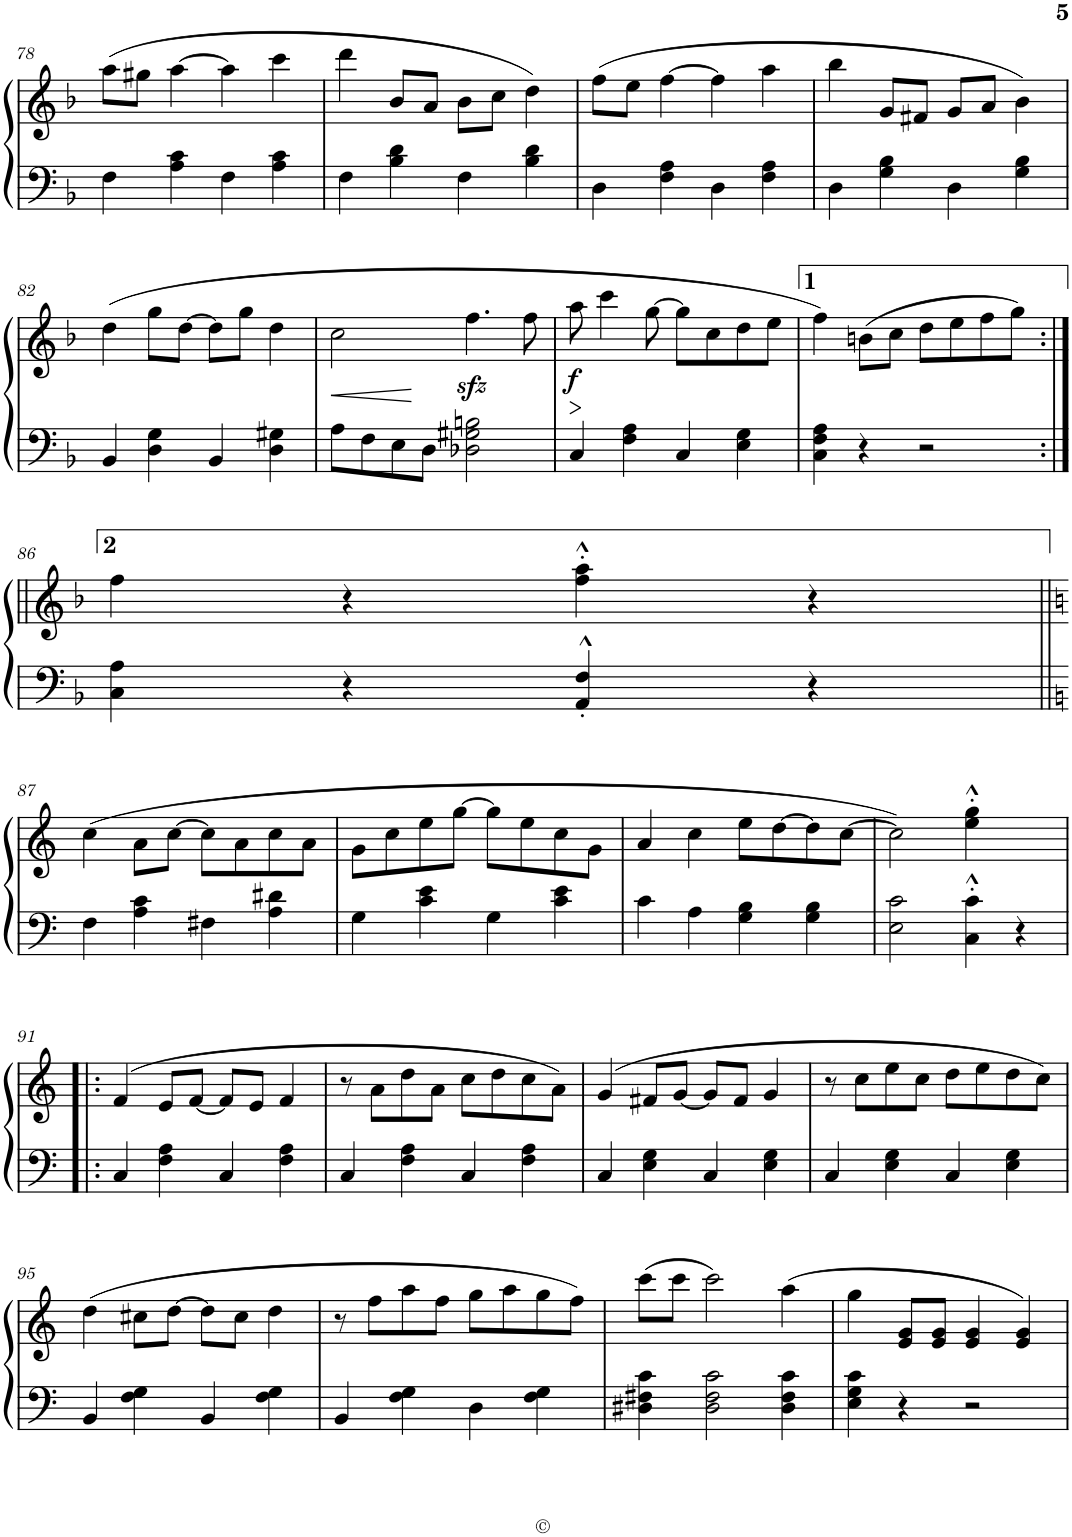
**kern	**kern	**dynam
*part1	*part1	*part1
*staff2	*staff1	*staff1/2
*I"Piano	*	*
!!LO:PB:g=z
*clefF4	*clefG2	*
*k[b-]	*k[b-]	*
*F:	*F:	*
*M4/4	*M4/4	*
=78	=78	=78
4F\	(>8aa\L	.
.	8gg#X\J	.
4A\ 4c\	[4aa\	.
4F\	4aa\]	.
4A\ 4c\	4ccc\	.
=79	=79	=79
4F\	4ddd\	.
4B-\ 4d\	8b-/L	.
.	8a/J	.
4F\	8b-\L	.
.	8cc\J	.
4B-\ 4d\	4dd\)	.
=80	=80	=80
4D\	(>8ff\L	.
.	8ee\J	.
4F\ 4A\	[4ff\	.
4D\	4ff\]	.
4F\ 4A\	4aa\	.
=81	=81	=81
4D\	4bb-\	.
4G\ 4B-\	8g/L	.
.	8f#X/J	.
4D\	8g/L	.
.	8a/J	.
4G\ 4B-\	4b-\)	.
!!LO:LB:g=z
=82	=82	=82
4BB-/	(>4dd\	.
4D\ 4G\	8gg\L	.
.	[8dd\J	.
4BB-/	8dd\L]	.
.	8gg\J	.
4D\ 4G#X\	4dd\	.
=83	=83	=83
8A\L	2cc\	.
8F\	.	.
8E\	.	.
8D\J	.	.
2D-X\ 2G#X\ 2Bn\	4.ffzz<\	.
.	8ff\	.
=84	=84	=84
!	!	!LO:DY:b
4C/	8aa\	f
.	4ccc\	.
4F\ 4A\	.	.
.	[8gg\	.
4C/	8gg\L]	.
.	8cc\	.
4E\ 4G\	8dd\	.
.	8ee\J	.
=85	=85	=85
4C\ 4F\ 4A\	4ff\)	.
4r	(>8bn\L	.
.	8cc\J	.
2r	8dd\L	.
.	8ee\	.
.	8ff\	.
.	8gg\J)	.
!!LO:LB:g=z
=86:|!	=86:|!	=86:|!
4C\ 4A\	4ff\	.
4r	4r	.
4AA/'^^ 4F/'^^	4ff\'^^ 4aa\'^^	.
4r	4r	.
!!LO:LB:g=z
=87||	=87||	=87||
*k[]	*k[]	*
*C:	*C:	*
4F\	(>4cc\	.
4A\ 4c\	8a\L	.
.	[8cc\J	.
4F#X\	8cc\L]	.
.	8a\	.
4A\ 4d#X\	8cc\	.
.	8a\J	.
=88	=88	=88
4G\	8g\L	.
.	8cc\	.
4c\ 4e\	8ee\	.
.	[8gg\J	.
4G\	8gg\L]	.
.	8ee\	.
4c\ 4e\	8cc\	.
.	8g\J	.
=89	=89	=89
4c\	4a/	.
4A\	4cc\	.
4G\ 4B\	8ee\L	.
.	[8dd\	.
4G\ 4B\	8dd\]	.
.	[8cc\J	.
=90	=90	=90
2E\ 2c\	2cc\])	.
4C\'^^ 4c\'^^	4ee\'^^ 4gg\'^^	.
4r	4ryy	.
!!LO:LB:g=z
=91!|:	=91!|:	=91!|:
4C/	(4f/	.
4F\ 4A\	8e/L	.
.	[8f/J	.
4C/	8f/L]	.
.	8e/J	.
4F\ 4A\	4f/	.
=92	=92	=92
4C/	8r	.
.	8a\L	.
4F\ 4A\	8dd\	.
.	8a\J	.
4C/	8cc\L	.
.	8dd\	.
4F\ 4A\	8cc\	.
.	8a\J)	.
=93	=93	=93
4C/	(4g/	.
4E\ 4G\	8f#X/L	.
.	[8g/J	.
4C/	8g/L]	.
.	8f#/J	.
4E\ 4G\	4g/	.
=94	=94	=94
4C/	8r	.
.	8cc\L	.
4E\ 4G\	8ee\	.
.	8cc\J	.
4C/	8dd\L	.
.	8ee\	.
4E\ 4G\	8dd\	.
.	8cc\J)	.
!!LO:LB:g=z
=95	=95	=95
4BB/	(>4dd\	.
4F\ 4G\	8cc#X\L	.
.	[8dd\J	.
4BB/	8dd\L]	.
.	8cc#\J	.
4F\ 4G\	4dd\	.
=96	=96	=96
4BB/	8r	.
.	8ff\L	.
4F\ 4G\	8aa\	.
.	8ff\J	.
4D\	8gg\L	.
.	8aa\	.
4F\ 4G\	8gg\	.
.	8ff\J)	.
=97	=97	=97
4D#X\ 4F#X\ 4c\	(>8ccc\L	.
.	8ccc\J	.
2D#\ 2F#\ 2c\	2ccc\)	.
4D#\ 4F#\ 4c\	(>4aa\	.
=98	=98	=98
4E\ 4G\ 4c\	4gg\	.
4r	8e/ 8g/L	.
.	8e/ 8g/J	.
2r	4e/ 4g/	.
.	4e/ 4g/)	.
=	=	=
*-	*-	*-
